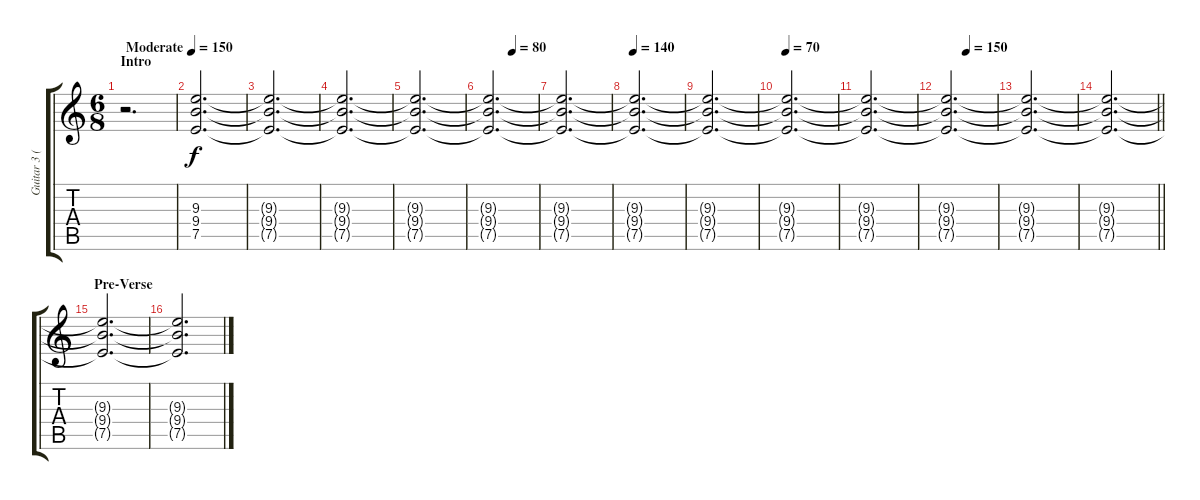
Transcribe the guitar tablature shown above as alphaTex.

\track ("Guitar 3 (Gers)" "Guitar 3 (") {instrument distortionguitar}
\staff {score tabs}
\tuning (E4 B3 G3 D3 A2 E2) {hide}
\ts (6 8)
\section ("" "Intro")
\tempo (150 "Moderate")
\clef g2
\ks c
r.2{d dy f volume 9 instrument distortionguitar} |
(9.3 9.4 7.5).2{d} |
(9.3{t} 9.4{t} 7.5{t}).2{d} |
(9.3{t} 9.4{t} 7.5{t}).2{d} |
(9.3{t} 9.4{t} 7.5{t}).2{d} |
\tempo (80 0.5)
(9.3{t} 9.4{t} 7.5{t}).2{d} |
(9.3{t} 9.4{t} 7.5{t}).2{d} |
\tempo 140
(9.3{t} 9.4{t} 7.5{t}).2{d} |
(9.3{t} 9.4{t} 7.5{t}).2{d} |
\tempo 70
(9.3{t} 9.4{t} 7.5{t}).2{d} |
(9.3{t} 9.4{t} 7.5{t}).2{d} |
\tempo (150 0.4166666666666667)
(9.3{t} 9.4{t} 7.5{t}).2{d} |
(9.3{t} 9.4{t} 7.5{t}).2{d} |
\barLineRight lightlight
(9.3{t} 9.4{t} 7.5{t}).2{d} |
\section ("" "Pre-Verse")
(9.3{t} 9.4{t} 7.5{t}).2{d volume 0} |
(9.3{t} 9.4{t} 7.5{t}).2{d}
